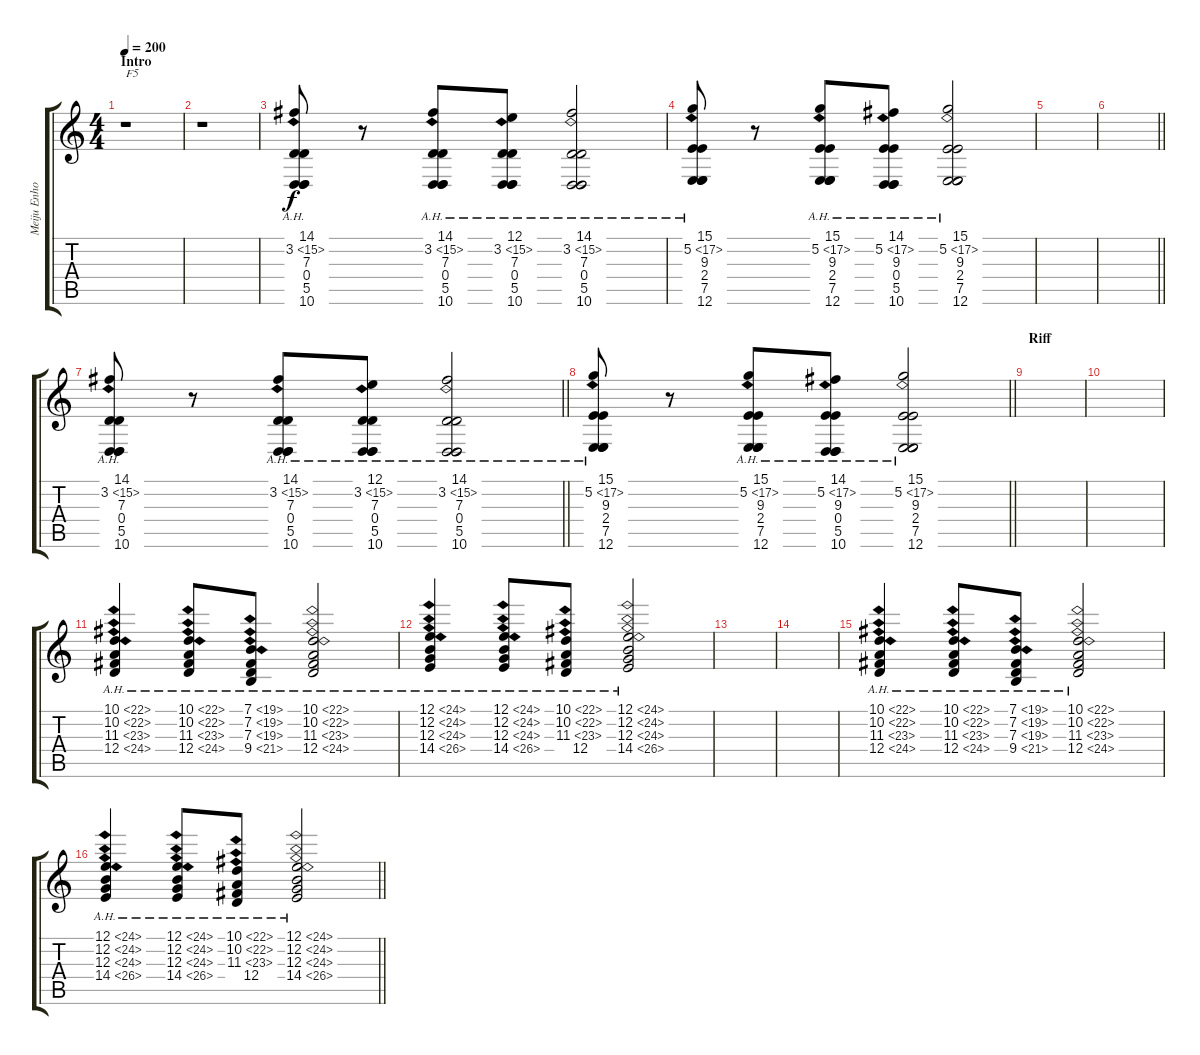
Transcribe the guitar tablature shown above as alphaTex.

\track ("Meiju Enho" "Meiju Enho") {instrument brasssection}
\staff {score tabs}
\tuning (E4 B3 G3 D3 A2 E2) {hide}
\ts (4 4)
\section ("" "Intro")
\tempo 200
\clef g2
\ks c
r.1{txt "F5" dy f instrument brasssection} |
r.1 |
(14.1 3.2{ah 12} 7.3 0.4 5.5 10.6).8 r.8 (14.1 3.2{ah 12} 7.3 0.4 5.5 10.6).8 (12.1 3.2{ah 12} 7.3 0.4 5.5 10.6).8 (14.1 3.2{ah 12} 7.3 0.4 5.5 10.6).2 |
(15.1 5.2{ah 12} 9.3 2.4 7.5 12.6).8 r.8 (15.1 5.2{ah 12} 9.3 2.4 7.5 12.6).8 (14.1 5.2{ah 12} 9.3 0.4 5.5 10.6).8 (15.1 5.2{ah 12} 9.3 2.4 7.5 12.6).2 |
|
\barLineRight lightlight
|
\section ("" "")
\barLineRight lightlight
(14.1 3.2{ah 12} 7.3 0.4 5.5 10.6).8 r.8 (14.1 3.2{ah 12} 7.3 0.4 5.5 10.6).8 (12.1 3.2{ah 12} 7.3 0.4 5.5 10.6).8 (14.1 3.2{ah 12} 7.3 0.4 5.5 10.6).2 |
\section ("" "")
\barLineRight lightlight
(15.1 5.2{ah 12} 9.3 2.4 7.5 12.6).8 r.8 (15.1 5.2{ah 12} 9.3 2.4 7.5 12.6).8 (14.1 5.2{ah 12} 9.3 0.4 5.5 10.6).8 (15.1 5.2{ah 12} 9.3 2.4 7.5 12.6).2 |
\section ("" "Riff")
|
|
(10.1{ah 12} 10.2{ah 12} 11.3{ah 12} 12.4{ah 12}).4{volume 5 instrument pad3polysynth} (10.1{ah 12} 10.2{ah 12} 11.3{ah 12} 12.4{ah 12}).8 (7.1{ah 12} 7.2{ah 12} 7.3{ah 12} 9.4{ah 12}).8 (10.1{ah 12} 10.2{ah 12} 11.3{ah 12} 12.4{ah 12}).2 |
(12.1{ah 12} 12.2{ah 12} 12.3{ah 12} 14.4{ah 12}).4 (12.1{ah 12} 12.2{ah 12} 12.3{ah 12} 14.4{ah 12}).8 (10.1{ah 12} 10.2{ah 12} 11.3{ah 12} 12.4).8 (12.1{ah 12} 12.2{ah 12} 12.3{ah 12} 14.4{ah 12}).2 |
|
|
(10.1{ah 12} 10.2{ah 12} 11.3{ah 12} 12.4{ah 12}).4{volume 5 instrument pad3polysynth} (10.1{ah 12} 10.2{ah 12} 11.3{ah 12} 12.4{ah 12}).8 (7.1{ah 12} 7.2{ah 12} 7.3{ah 12} 9.4{ah 12}).8 (10.1{ah 12} 10.2{ah 12} 11.3{ah 12} 12.4{ah 12}).2 |
\barLineRight lightlight
(12.1{ah 12} 12.2{ah 12} 12.3{ah 12} 14.4{ah 12}).4 (12.1{ah 12} 12.2{ah 12} 12.3{ah 12} 14.4{ah 12}).8 (10.1{ah 12} 10.2{ah 12} 11.3{ah 12} 12.4).8 (12.1{ah 12} 12.2{ah 12} 12.3{ah 12} 14.4{ah 12}).2
